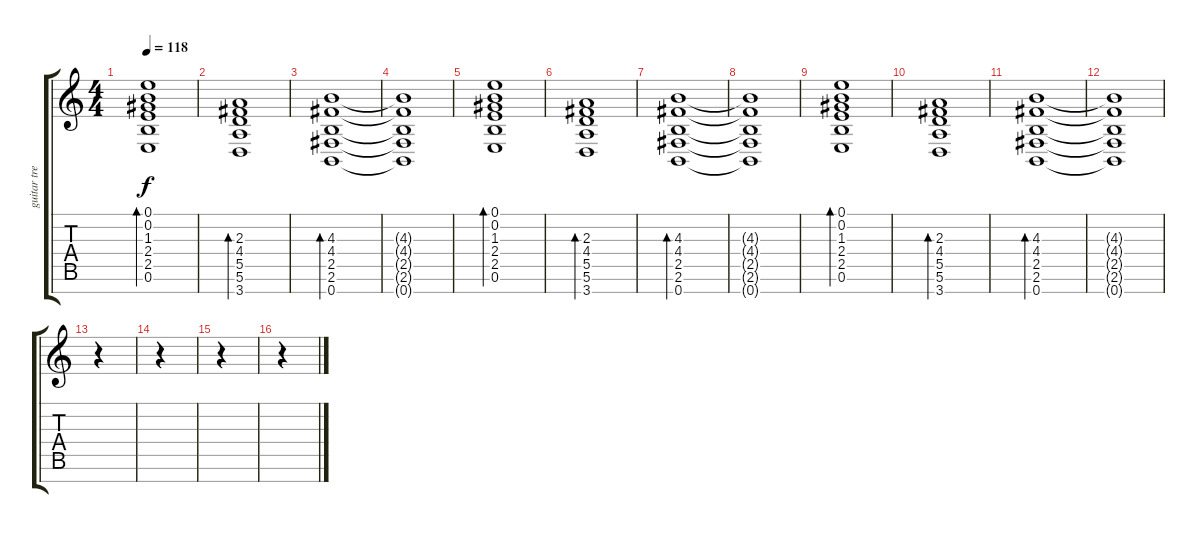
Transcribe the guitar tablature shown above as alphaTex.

\track ("guitar tremolo" "guitar tre") {instrument acousticguitarsteel}
\staff {score tabs}
\tuning (E4 B3 G3 D3 A2 E2 B1) {hide}
\ts (4 4)
\tempo 118
\clef g2
\ks c
(0.1 0.2 1.3 2.4 2.5 0.6).1{bd 120 dy f} |
(2.3 4.4 5.5 5.6 3.7).1{bd 120} |
(4.3 4.4 2.5 2.6 0.7).1{bd 120} |
(4.3{t} 4.4{t} 2.5{t} 2.6{t} 0.7{t}).1 |
(0.1 0.2 1.3 2.4 2.5 0.6).1{bd 120} |
(2.3 4.4 5.5 5.6 3.7).1{bd 120} |
(4.3 4.4 2.5 2.6 0.7).1{bd 120} |
(4.3{t} 4.4{t} 2.5{t} 2.6{t} 0.7{t}).1 |
(0.1 0.2 1.3 2.4 2.5 0.6).1{bd 120} |
(2.3 4.4 5.5 5.6 3.7).1{bd 120} |
(4.3 4.4 2.5 2.6 0.7).1{bd 120} |
(4.3{t} 4.4{t} 2.5{t} 2.6{t} 0.7{t}).1 |
r.4 |
r.4 |
r.4 |
r.4
